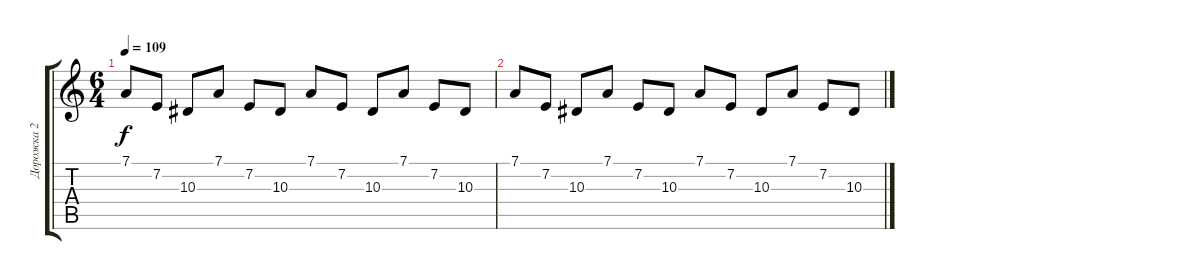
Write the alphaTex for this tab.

\track ("Дорожка 2" "Дорожка 2") {instrument stringensemble1}
\staff {score tabs}
\tuning (D4 A3 F3 C3 G2 D2) {hide}
\ts (6 4)
\tempo 109
\clef g2
\ks c
7.1.8{dy f} 7.2.8 10.3.8 7.1.8 7.2.8 10.3.8 7.1.8 7.2.8 10.3.8 7.1.8 7.2.8 10.3.8 |
7.1.8 7.2.8 10.3.8 7.1.8 7.2.8 10.3.8 7.1.8 7.2.8 10.3.8 7.1.8 7.2.8 10.3.8
